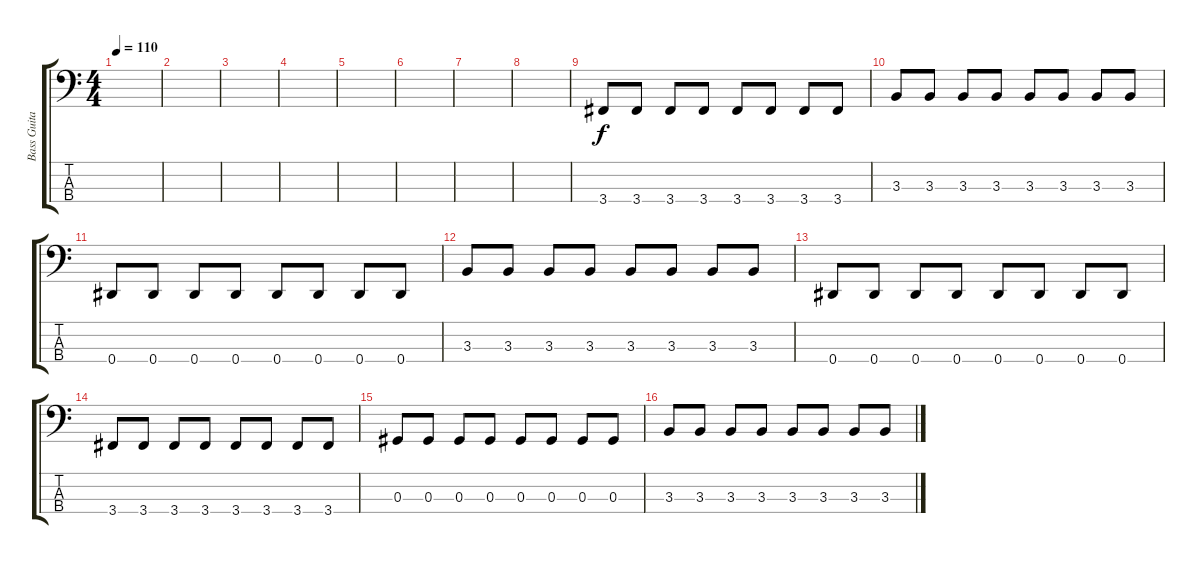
\track ("Bass Guitar" "Bass Guita") {instrument electricbassfinger}
\staff {score tabs}
\tuning (Gb2 Db2 Ab1 Eb1) {hide}
\ts (4 4)
\tempo 110
\clef f4
\ks aminor
|
|
|
|
|
|
|
|
3.4.8 3.4.8 3.4.8 3.4.8 3.4.8 3.4.8 3.4.8 3.4.8 |
3.3.8 3.3.8 3.3.8 3.3.8 3.3.8 3.3.8 3.3.8 3.3.8 |
0.4.8 0.4.8 0.4.8 0.4.8 0.4.8 0.4.8 0.4.8 0.4.8 |
3.3.8 3.3.8 3.3.8 3.3.8 3.3.8 3.3.8 3.3.8 3.3.8 |
0.4.8 0.4.8 0.4.8 0.4.8 0.4.8 0.4.8 0.4.8 0.4.8 |
3.4.8 3.4.8 3.4.8 3.4.8 3.4.8 3.4.8 3.4.8 3.4.8 |
0.3.8 0.3.8 0.3.8 0.3.8 0.3.8 0.3.8 0.3.8 0.3.8 |
3.3.8 3.3.8 3.3.8 3.3.8 3.3.8 3.3.8 3.3.8 3.3.8
